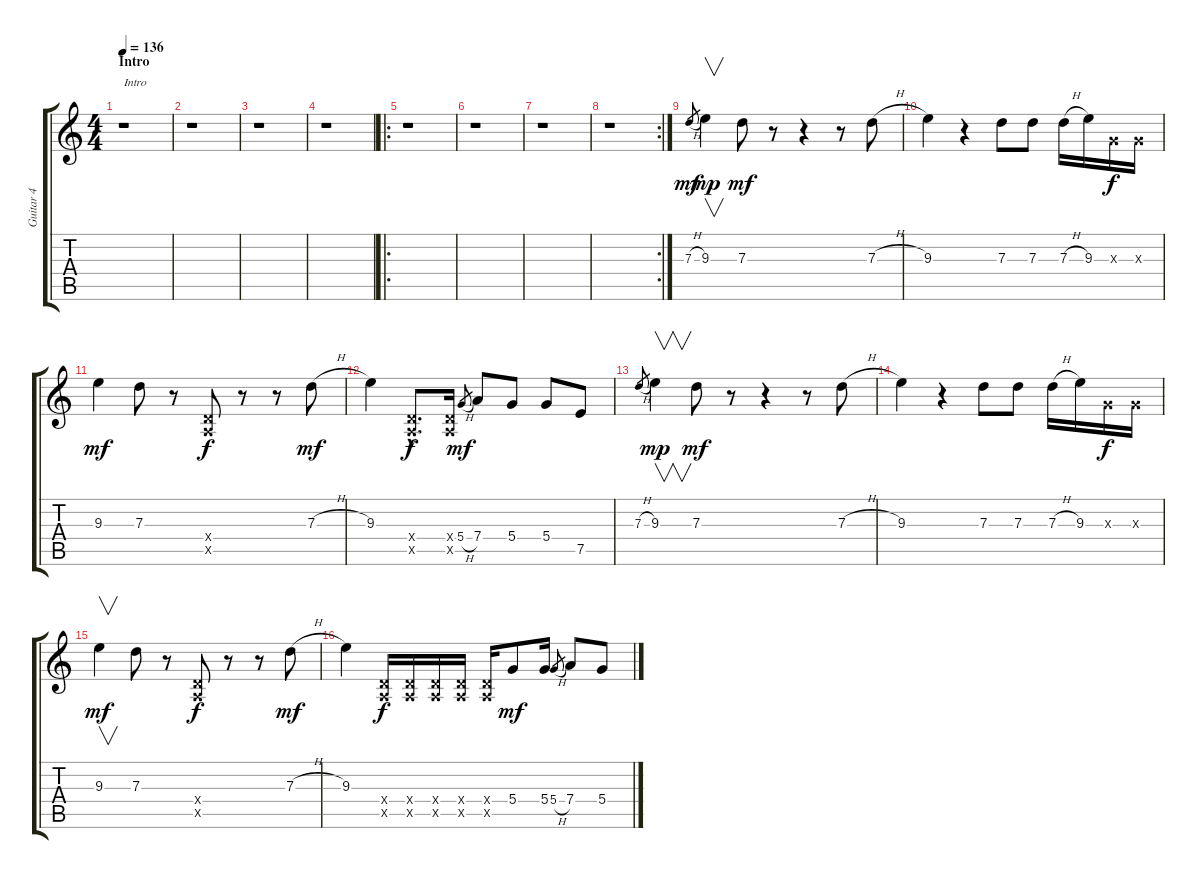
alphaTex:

\track ("Guitar 4" "Guitar 4") {instrument electricguitarclean}
\staff {score tabs}
\tuning (E4 B3 G3 D3 A2 E2) {hide}
\ts (4 4)
\section ("" "Intro")
\tempo 136
\clef g2
\ks c
r.1{txt "Intro" dy mf instrument electricguitarclean} |
r.1 |
r.1 |
r.1 |
\ro
r.1 |
r.1 |
r.1 |
\rc 2
r.1 |
7.3{h}.8{gr} 9.3.4{v dy mp} 7.3.8{dy mf} r.8 r.4 r.8 7.3{h}.8 |
9.3.4 r.4 7.3.8 7.3.8 7.3{h}.16 9.3.16 0.3{x}.16{dy f} 0.3{x}.16 |
9.3.4{dy mf} 7.3.8 r.8 (0.4{x} 0.5{x}).8{dy f} r.8 r.8 7.3{h}.8{dy mf} |
9.3.4 (0.4{hac x} 0.5{hac x}).8{d dy f} (0.4{x} 0.5{x}).16 5.4{h}.8{gr dy mf} 7.4.8 5.4.8 5.4.8 7.5.8 |
7.3{h}.8{gr} 9.3.4{v dy mp} 7.3.8{dy mf} r.8 r.4 r.8 7.3{h}.8 |
9.3.4 r.4 7.3.8 7.3.8 7.3{h}.16 9.3.16 0.3{x}.16{dy f} 0.3{x}.16 |
9.3.4{v dy mf} 7.3.8 r.8 (0.4{x} 0.5{x}).8{dy f} r.8 r.8 7.3{h}.8{dy mf} |
9.3.4 (0.4{x} 0.5{x}).16{dy f} (0.4{x} 0.5{x}).16 (0.4{x} 0.5{x}).16 (0.4{x} 0.5{x}).16 (0.4{x} 0.5{x}).16 5.4.8{dy mf} 5.4.16 5.4{h}.8{gr} 7.4.8 5.4.8
